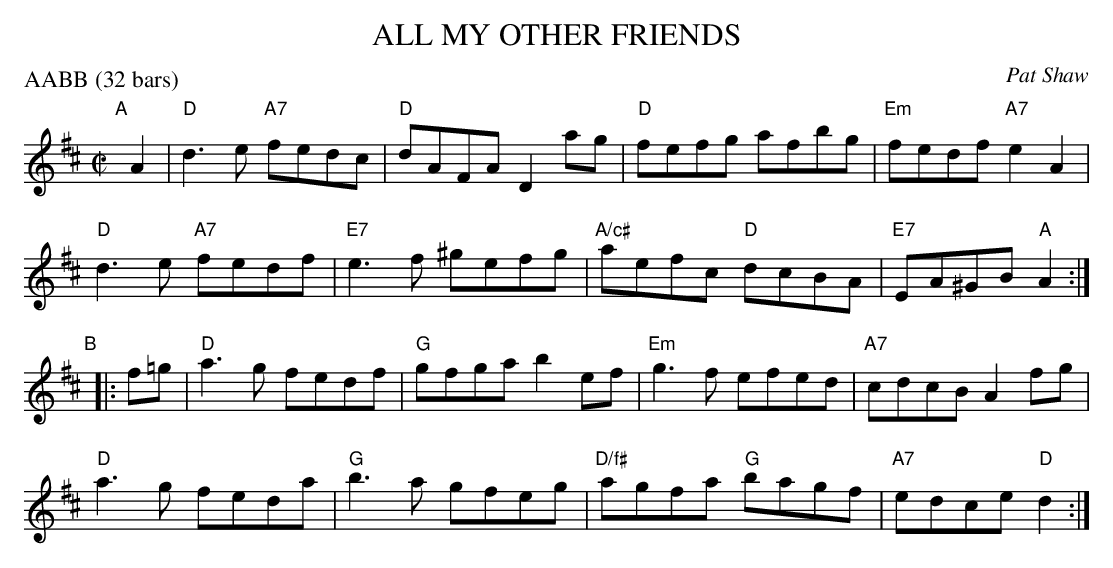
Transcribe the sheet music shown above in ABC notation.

X:1
T: ALL MY OTHER FRIENDS
C: Pat Shaw
M: C|
L: 1/8
P: AABB (32 bars)
K: D
"A"[|]\
A2 |\
"D"d3e "A7"fedc | "D"dAFA D2ag | "D"fefg afbg | "Em"fedf "A7"e2A2 |
"D"d3e "A7"fedf | "E7"e3f ^gefg | "A/c#"aefc "D"dcBA | "E7"EA^GB "A"A2 :|
"B"[|]\
|: f=g |\
"D"a3g fedf | "G"gfga b2ef | "Em"g3f efed | "A7"cdcB A2fg |
"D"a3g feda | "G"b3a gfeg | "D/f#"agfa "G"bagf | "A7"edce "D"d2 :|
